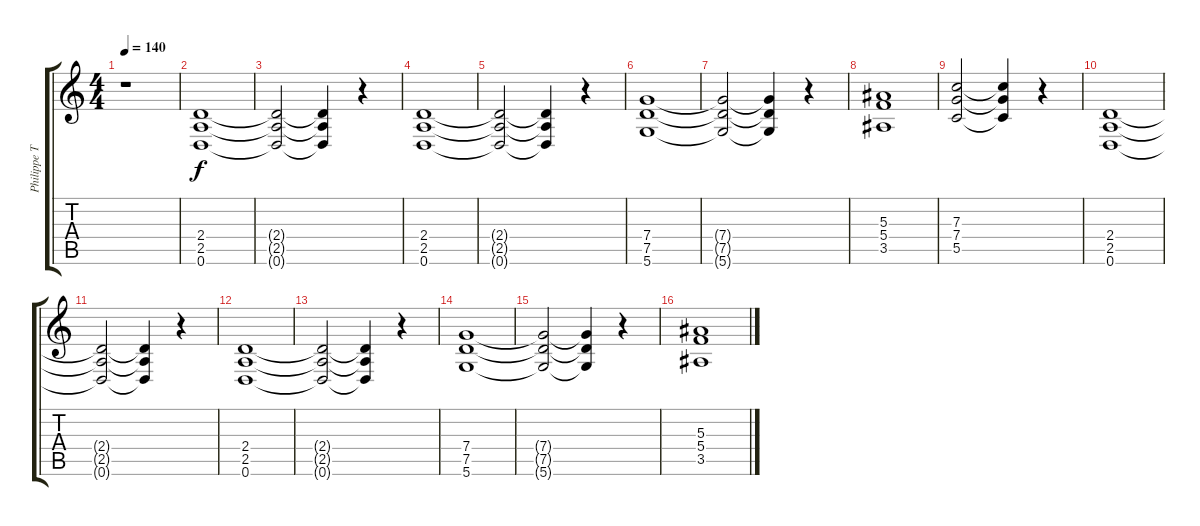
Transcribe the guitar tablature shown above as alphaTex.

\track ("Philippe T" "Philippe T") {instrument overdrivenguitar}
\staff {score tabs}
\tuning (D4 A3 F3 C3 G2 D2) {hide}
\ts (4 4)
\tempo 140
\clef g2
\ks c
r.1{dy f instrument overdrivenguitar} |
(2.4 2.5 0.6).1{volume 6} |
(2.4{t} 2.5{t} 0.6{t}).2 (2.4{t} 2.5{t} 0.6{t}).4 r.4 |
(2.4 2.5 0.6).1 |
(2.4{t} 2.5{t} 0.6{t}).2 (2.4{t} 2.5{t} 0.6{t}).4 r.4 |
(7.4 7.5 5.6).1 |
(7.4{t} 7.5{t} 5.6{t}).2 (7.4{t} 7.5{t} 5.6{t}).4 r.4 |
(5.3 5.4 3.5).1 |
(7.3 7.4 5.5).2 (7.3{t} 7.4{t} 5.5{t}).4 r.4 |
(2.4 2.5 0.6).1 |
(2.4{t} 2.5{t} 0.6{t}).2 (2.4{t} 2.5{t} 0.6{t}).4 r.4 |
(2.4 2.5 0.6).1 |
(2.4{t} 2.5{t} 0.6{t}).2 (2.4{t} 2.5{t} 0.6{t}).4 r.4 |
(7.4 7.5 5.6).1 |
(7.4{t} 7.5{t} 5.6{t}).2 (7.4{t} 7.5{t} 5.6{t}).4 r.4 |
(5.3 5.4 3.5).1
